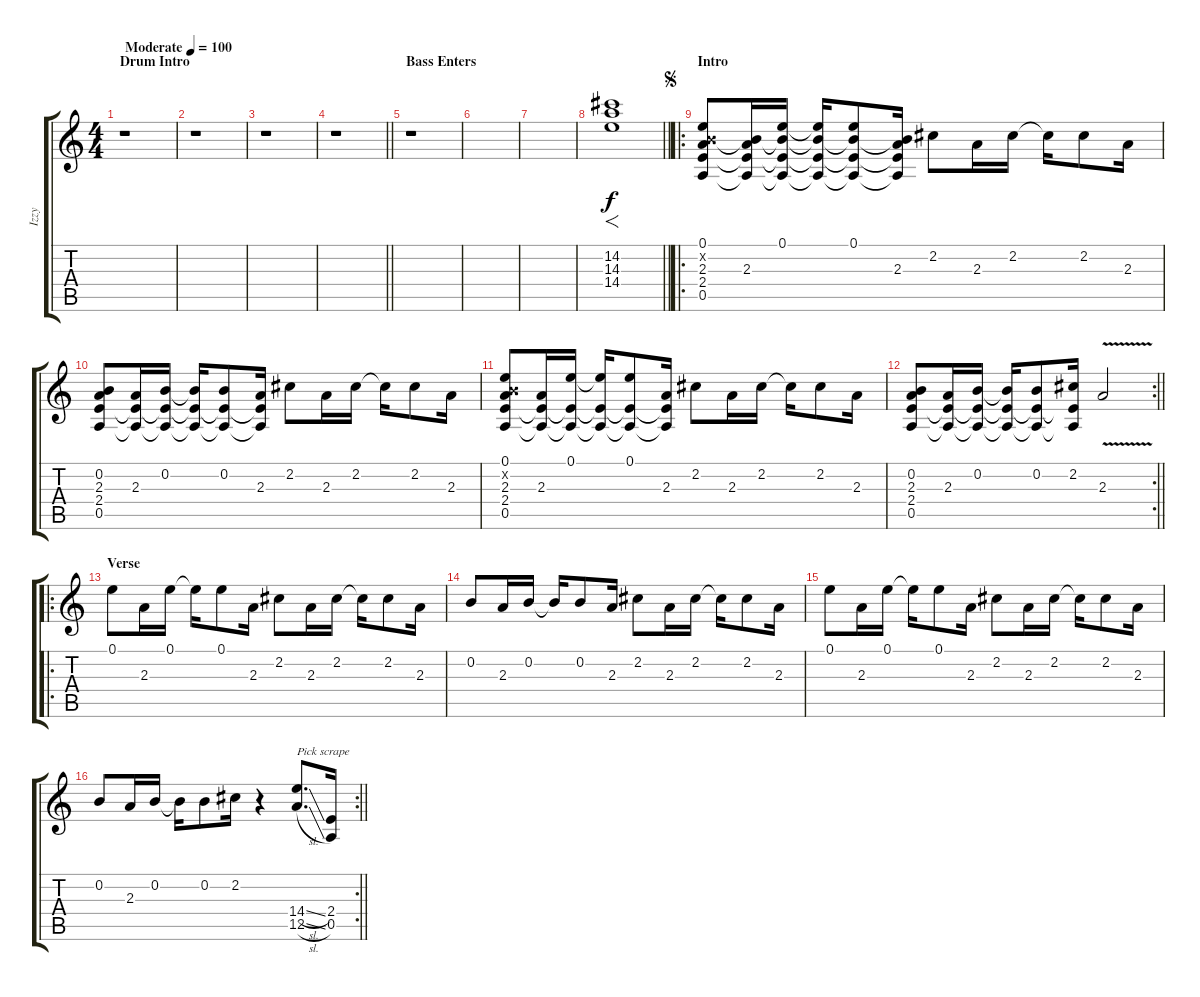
\track ("Izzy" "Izzy") {instrument overdrivenguitar bank 1}
\staff {score tabs}
\tuning (E4 B3 G3 D3 A2 E2) {hide}
\ts (4 4)
\section ("" "Drum Intro")
\tempo (100 "Moderate")
\clef g2
\ks c
r.1{dy f instrument overdrivenguitar} |
r.1 |
r.1 |
\barLineRight lightlight
r.1 |
\section ("" "Bass Enters")
r.1 |
|
|
\barLineRight lightlight
(14.2 14.3 14.4).1{f} |
\ro
\section ("" "Intro")
\jump segno
(0.1 0.2{x} 2.3 2.4 0.5).8 (0.2{t} 2.3 2.4{t} 0.5{t}).16 (0.1 0.2{t} 2.4{t} 0.5{t}).16 (0.1{t} 0.2{t} 2.4{t} 0.5{t}).16 (0.1 0.2{t} 2.4{t} 0.5{t}).8 (0.2{t} 2.3 2.4{t} 0.5{t}).16 2.2.8 2.3.16 2.2.16 2.2{t}.16 2.2.8 2.3.16 |
(0.2 2.3 2.4 0.5).8 (2.3 2.4{t} 0.5{t}).16 (0.2 2.4{t} 0.5{t}).16 (0.2{t} 2.4{t} 0.5{t}).16 (0.2 2.4{t} 0.5{t}).8 (2.3 2.4{t} 0.5{t}).16 2.2.8 2.3.16 2.2.16 2.2{t}.16 2.2.8 2.3.16 |
(0.1 0.2{x} 2.3 2.4 0.5).8 (2.3 2.4{t} 0.5{t}).16 (0.1 2.4{t} 0.5{t}).16 (0.1{t} 2.4{t} 0.5{t}).16 (0.1 2.4{t} 0.5{t}).8 (2.3 2.4{t} 0.5{t}).16 2.2.8 2.3.16 2.2.16 2.2{t}.16 2.2.8 2.3.16 |
\rc 2
\barLineRight lightlight
(0.2 2.3 2.4 0.5).8 (2.3 2.4{t} 0.5{t}).16 (0.2 2.4{t} 0.5{t}).16 (0.2{t} 2.4{t} 0.5{t}).16 (0.2 2.4{t} 0.5{t}).8 (2.2 2.4{t} 0.5{t}).16 2.3{v}.2 |
\ro
\section ("" "Verse")
0.1.8 2.3.16 0.1.16 0.1{t}.16 0.1.8 2.3.16 2.2.8 2.3.16 2.2.16 2.2{t}.16 2.2.8 2.3.16 |
0.2.8 2.3.16 0.2.16 0.2{t}.16 0.2.8 2.3.16 2.2.8 2.3.16 2.2.16 2.2{t}.16 2.2.8 2.3.16 |
0.1.8 2.3.16 0.1.16 0.1{t}.16 0.1.8 2.3.16 2.2.8 2.3.16 2.2.16 2.2{t}.16 2.2.8 2.3.16 |
\rc 2
\barLineRight lightlight
0.2.8 2.3.16 0.2.16 0.2{t}.16 0.2.8 2.2.16 r.4 (14.4{sl} 12.5{sl}).8{d txt "Pick scrape"} (2.4 0.5).16
